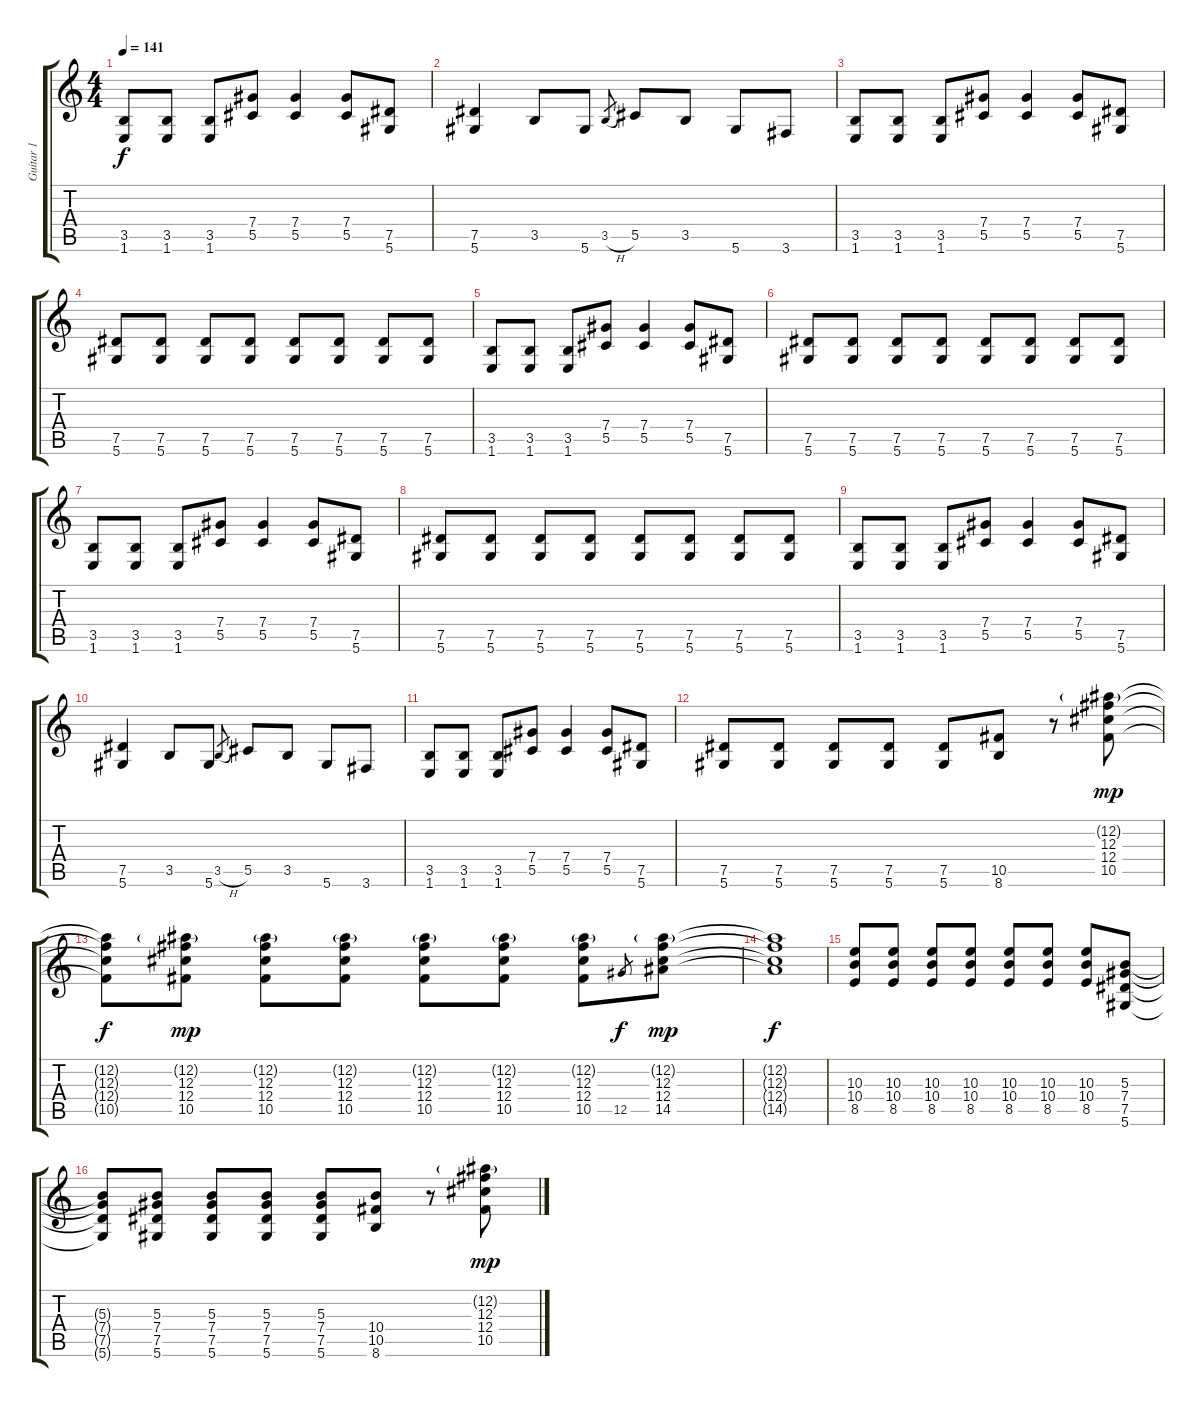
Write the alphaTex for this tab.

\track ("Guitar 1" "Guitar 1") {instrument overdrivenguitar}
\staff {score tabs}
\tuning (Eb4 Bb3 Gb3 Db3 Ab2 Eb2) {hide}
\ts (4 4)
\tempo 141
\clef g2
\ks c
(3.5 1.6).8{dy f} (3.5 1.6).8 (3.5 1.6).8 (7.4 5.5).8 (7.4 5.5).4 (7.4 5.5).8 (7.5 5.6).8 |
(7.5 5.6).4 3.5.8 5.6.8 3.5{h}.8{gr} 5.5.8 3.5.8 5.6.8 3.6.8 |
(3.5 1.6).8 (3.5 1.6).8 (3.5 1.6).8 (7.4 5.5).8 (7.4 5.5).4 (7.4 5.5).8 (7.5 5.6).8 |
(7.5 5.6).8 (7.5 5.6).8 (7.5 5.6).8 (7.5 5.6).8 (7.5 5.6).8 (7.5 5.6).8 (7.5 5.6).8 (7.5 5.6).8 |
(3.5 1.6).8 (3.5 1.6).8 (3.5 1.6).8 (7.4 5.5).8 (7.4 5.5).4 (7.4 5.5).8 (7.5 5.6).8 |
(7.5 5.6).8 (7.5 5.6).8 (7.5 5.6).8 (7.5 5.6).8 (7.5 5.6).8 (7.5 5.6).8 (7.5 5.6).8 (7.5 5.6).8 |
(3.5 1.6).8 (3.5 1.6).8 (3.5 1.6).8 (7.4 5.5).8 (7.4 5.5).4 (7.4 5.5).8 (7.5 5.6).8 |
(7.5 5.6).8 (7.5 5.6).8 (7.5 5.6).8 (7.5 5.6).8 (7.5 5.6).8 (7.5 5.6).8 (7.5 5.6).8 (7.5 5.6).8 |
(3.5 1.6).8 (3.5 1.6).8 (3.5 1.6).8 (7.4 5.5).8 (7.4 5.5).4 (7.4 5.5).8 (7.5 5.6).8 |
(7.5 5.6).4 3.5.8 5.6.8 3.5{h}.8{gr} 5.5.8 3.5.8 5.6.8 3.6.8 |
(3.5 1.6).8 (3.5 1.6).8 (3.5 1.6).8 (7.4 5.5).8 (7.4 5.5).4 (7.4 5.5).8 (7.5 5.6).8 |
(7.5 5.6).8 (7.5 5.6).8 (7.5 5.6).8 (7.5 5.6).8 (7.5 5.6).8 (10.5 8.6).8 r.8 (12.2{g} 12.3 12.4 10.5).8{dy mp} |
(12.2{t} 12.3{t} 12.4{t} 10.5{t}).8{dy f} (12.2{g} 12.3 12.4 10.5).8{dy mp} (12.2{g} 12.3 12.4 10.5).8 (12.2{g} 12.3 12.4 10.5).8 (12.2{g} 12.3 12.4 10.5).8 (12.2{g} 12.3 12.4 10.5).8 (12.2{g} 12.3 12.4 10.5).8 12.5.8{gr dy f} (12.2{g} 12.3 12.4 14.5).8{dy mp} |
(12.2{t} 12.3{t} 12.4{t} 14.5{t}).1{dy f} |
(10.3 10.4 8.5).8 (10.3 10.4 8.5).8 (10.3 10.4 8.5).8 (10.3 10.4 8.5).8 (10.3 10.4 8.5).8 (10.3 10.4 8.5).8 (10.3 10.4 8.5).8 (5.3 7.4 7.5 5.6).8 |
(5.3{t} 7.4{t} 7.5{t} 5.6{t}).8 (5.3 7.4 7.5 5.6).8 (5.3 7.4 7.5 5.6).8 (5.3 7.4 7.5 5.6).8 (5.3 7.4 7.5 5.6).8 (10.4 10.5 8.6).8 r.8 (12.2{g} 12.3 12.4 10.5).8{dy mp}
